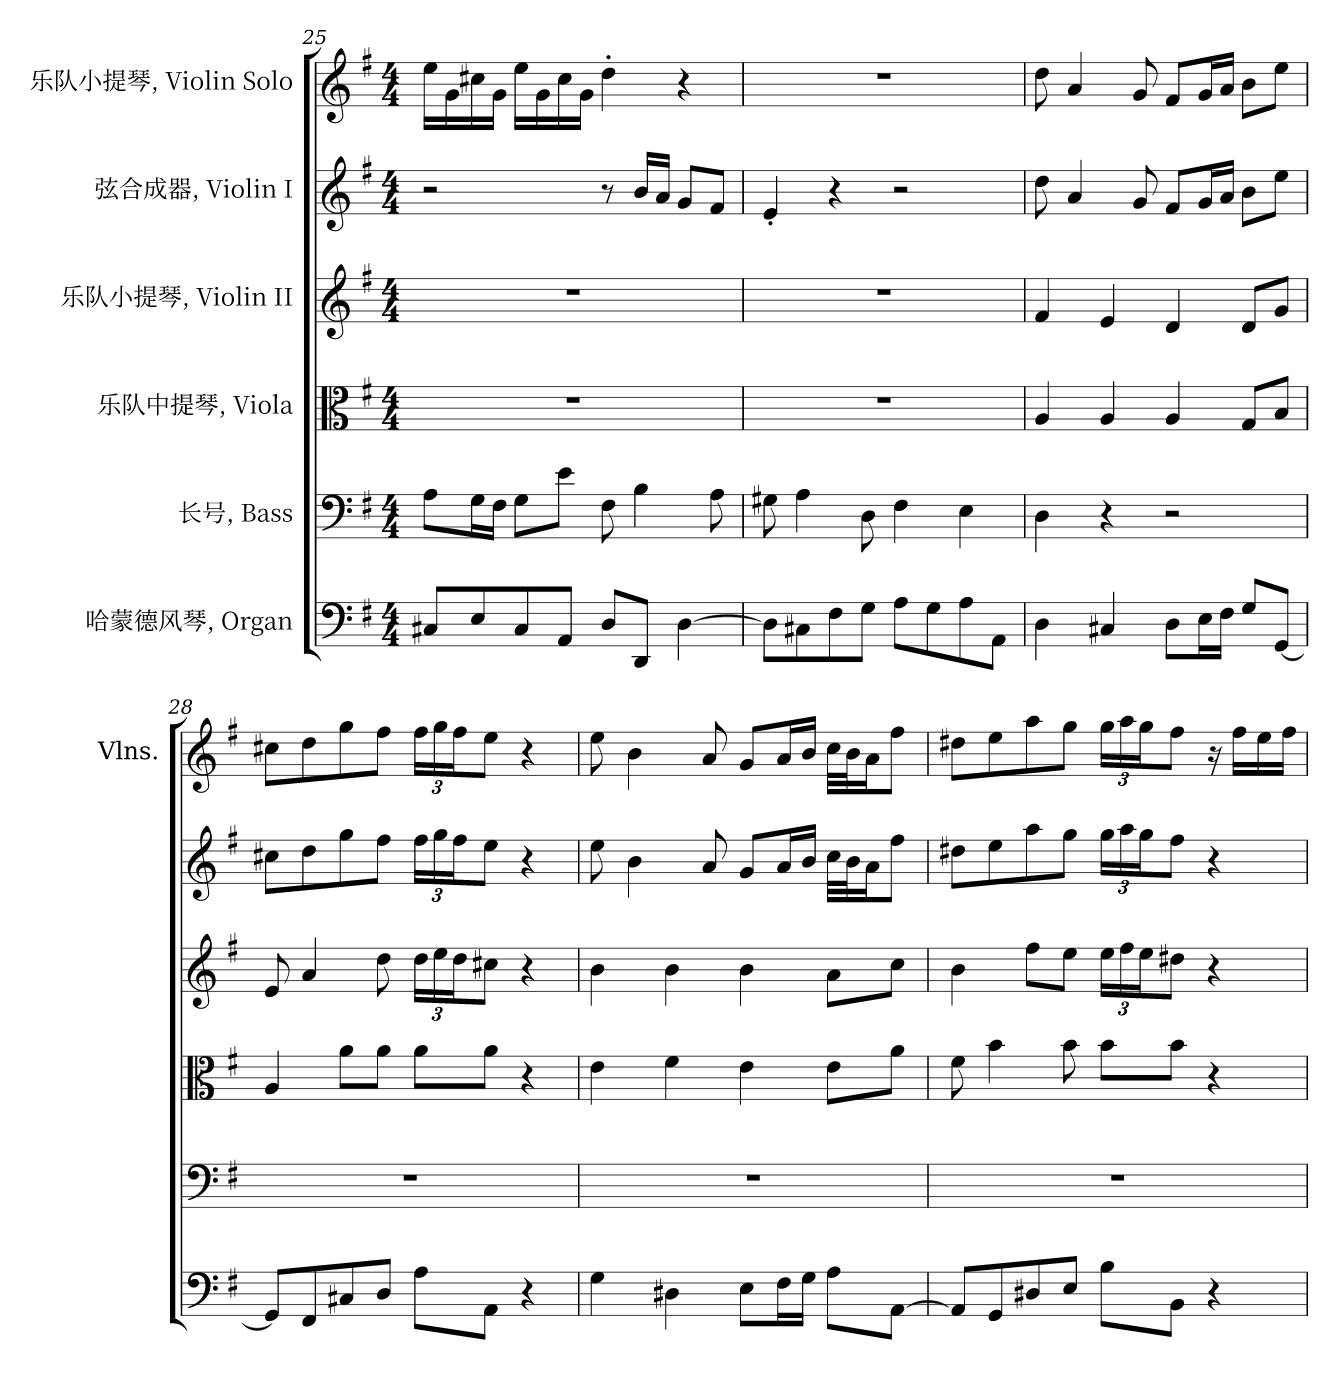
**kern	**kern	**kern	**kern	**kern	**kern
*part6	*part5	*part4	*part3	*part2	*part1
*staff6	*staff5	*staff4	*staff3	*staff2	*staff1
*I"哈蒙德风琴, Organ	*I"长号, Bass	*I"乐队中提琴, Viola	*I"乐队小提琴, Violin II	*I"弦合成器, Violin I	*I"乐队小提琴, Violin Solo
*	*	*	*	*	*I'Vlns.
!!LO:LB:g=z
*clefF4	*clefF4	*clefC3	*clefG2	*clefG2	*clefG2
*k[f#]	*k[f#]	*k[f#]	*k[f#]	*k[f#]	*k[f#]
*M4/4	*M4/4	*M4/4	*M4/4	*M4/4	*M4/4
=25	=25	=25	=25	=25	=25
8C#X/L	8A\L	1r	1r	2r	16ee\LL
.	.	.	.	.	16g\
8E/	16G\L	.	.	.	16cc#X\
.	16F#\JJ	.	.	.	16g\JJ
8C#/	8G\L	.	.	.	16ee\LL
.	.	.	.	.	16g\
8AA/J	8e\J	.	.	.	16cc#\
.	.	.	.	.	16g\JJ
8D/L	8F#\	.	.	8r	4dd'\
8DD/J	4B\	.	.	16b/LL	.
.	.	.	.	16a/JJ	.
[4D\	.	.	.	8g/L	4r
.	8A\	.	.	8f#/J	.
=26	=26	=26	=26	=26	=26
8D\L]	8G#X\	1r	1r	4e'/	1r
8C#X\	4A\	.	.	.	.
8F#\	.	.	.	4r	.
8G\J	8D\	.	.	.	.
8A\L	4F#\	.	.	2r	.
8G\	.	.	.	.	.
8A\	4E\	.	.	.	.
8AA\J	.	.	.	.	.
=27	=27	=27	=27	=27	=27
4D\	4D\	4A/	4f#/	8dd\	8dd\
.	.	.	.	4a/	4a/
4C#X/	4r	4A/	4e/	.	.
.	.	.	.	8g/	8g/
8D\L	2r	4A/	4d/	8f#/L	8f#/L
16E\L	.	.	.	16g/L	16g/L
16F#\JJ	.	.	.	16a/JJ	16a/JJ
8G/L	.	8G/L	8d/L	8b\L	8b\L
[8GG/J	.	8B/J	8g/J	8ee\J	8ee\J
!!LO:PB:g=z
=28	=28	=28	=28	=28	=28
8GG/L]	1r	4A/	8e/	8cc#X\L	8cc#X\L
8FF#/	.	.	4a/	8dd\	8dd\
8C#X/	.	8a\L	.	8gg\	8gg\
8D/J	.	8a\J	8dd\	8ff#\J	8ff#\J
*	*	*	*Xbrackettup	*Xbrackettup	*Xbrackettup
8A\L	.	8a\L	24dd\LL	24ff#\LL	24ff#\LL
.	.	.	24ee\	24gg\	24gg\
.	.	.	24dd\J	24ff#\J	24ff#\J
8AA\J	.	8a\J	8cc#X\J	8ee\J	8ee\J
4r	.	4r	4r	4r	4r
=29	=29	=29	=29	=29	=29
4G\	1r	4e\	4b\	8ee\	8ee\
.	.	.	.	4b\	4b\
4D#X\	.	4f#\	4b\	.	.
.	.	.	.	8a/	8a/
8E\L	.	4e\	4b\	8g/L	8g/L
16F#\L	.	.	.	16a/L	16a/L
16G\JJ	.	.	.	16b/JJ	16b/JJ
8A\L	.	8e\L	8a\L	32cc\LLL	32cc\LLL
.	.	.	.	32b\J	32b\J
.	.	.	.	16a\J	16a\J
[8AA\J	.	8a\J	8cc\J	8ff#\J	8ff#\J
=30	=30	=30	=30	=30	=30
8AA/L]	1r	8f#\	4b\	8dd#X\L	8dd#X\L
8GG/	.	4b\	.	8ee\	8ee\
8D#X/	.	.	8ff#\L	8aa\	8aa\
8E/J	.	8b\	8ee\J	8gg\J	8gg\J
8B\L	.	8b\L	24ee\LL	24gg\LL	24gg\LL
.	.	.	24ff#\	24aa\	24aa\
.	.	.	24ee\J	24gg\J	24gg\J
8BB\J	.	8b\J	8dd#X\J	8ff#\J	8ff#\J
4r	.	4r	4r	4r	16r
.	.	.	.	.	16ff#\LL
.	.	.	.	.	16ee\
.	.	.	.	.	16ff#\JJ
=	=	=	=	=	=
*-	*-	*-	*-	*-	*-
